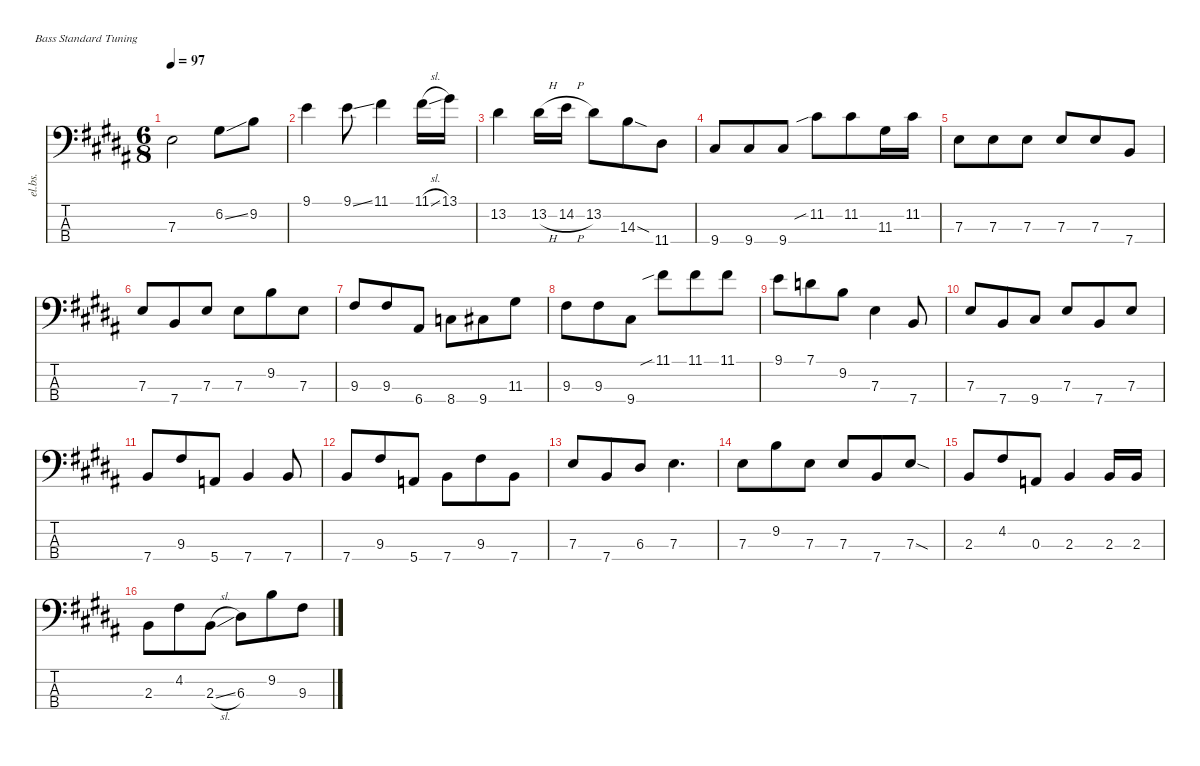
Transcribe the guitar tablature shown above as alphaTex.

\defaultSystemsLayout 4
\hideDynamics
\bracketExtendMode nobrackets
\chordDiagramsInScore
\track ("Electric Bass" "el.bs.") {instrument electricbassfinger}
\staff {score tabs}
\tuning (G2 D2 A1 E1)
\ts (6 8)
\tempo 97
\clef f4
\ks b
7.3{acc forcenatural}.2{dy mf} 6.2{ss acc #}.8 9.2{acc forcenatural}.8 |
9.1{acc forcenatural}.4 9.1{ss acc forcenatural}.8 11.1{acc #}.4 11.1{sl acc #}.16 13.1{acc #}.16 |
13.2{acc #}.4 13.2{h acc #}.16 14.2{h acc forcenatural}.16 13.2{acc #}.8 14.3{sod acc forcenatural}.8 11.4{acc #}.8 |
9.4{acc #}.8 9.4{acc #}.8 9.4{acc #}.8 11.2{sib acc #}.8 11.2{acc #}.8 11.3{acc #}.16 11.2{acc #}.16 |
7.3{acc forcenatural}.8 7.3{acc forcenatural}.8 7.3{acc forcenatural}.8 7.3{acc forcenatural}.8 7.3{acc forcenatural}.8 7.4{acc forcenatural}.8 |
7.3{acc forcenatural}.8 7.4{acc forcenatural}.8 7.3{acc forcenatural}.8 7.3{acc forcenatural}.8 9.2{acc forcenatural}.8 7.3{acc forcenatural}.8 |
9.3{acc #}.8 9.3{acc #}.8 6.4{acc #}.8 8.4{acc forcenatural}.8 9.4{acc #}.8 11.3{acc #}.8 |
9.3{acc #}.8 9.3{acc #}.8 9.4{acc #}.8 11.1{sib acc #}.8 11.1{acc #}.8 11.1{acc #}.8 |
9.1{acc forcenatural}.8 7.1{acc forcenatural}.8 9.2{acc forcenatural}.8 7.3{acc forcenatural}.4 7.4{acc forcenatural}.8 |
7.3{acc forcenatural}.8 7.4{acc forcenatural}.8 9.4{acc #}.8 7.3{acc forcenatural}.8 7.4{acc forcenatural}.8 7.3{acc forcenatural}.8 |
7.4{acc forcenatural}.8 9.3{acc #}.8 5.4{acc forcenatural}.8 7.4{acc forcenatural}.4 7.4{acc forcenatural}.8 |
7.4{acc forcenatural}.8 9.3{acc #}.8 5.4{acc forcenatural}.8 7.4{acc forcenatural}.8 9.3{acc #}.8 7.4{acc forcenatural}.8 |
7.3{acc forcenatural}.8 7.4{acc forcenatural}.8 6.3{acc #}.8 7.3{acc forcenatural}.4{d} |
7.3{acc forcenatural}.8 9.2{acc forcenatural}.8 7.3{acc forcenatural}.8 7.3{acc forcenatural}.8 7.4{acc forcenatural}.8 7.3{sod acc forcenatural}.8 |
2.3{acc forcenatural}.8 4.2{acc #}.8 0.3{acc forcenatural}.8 2.3{acc forcenatural}.4 2.3{acc forcenatural}.16 2.3{acc forcenatural}.16 |
2.3{acc forcenatural}.8 4.2{acc #}.8 2.3{sl acc forcenatural}.8 6.3{acc #}.8 9.2{acc forcenatural}.8 9.3{acc #}.8
